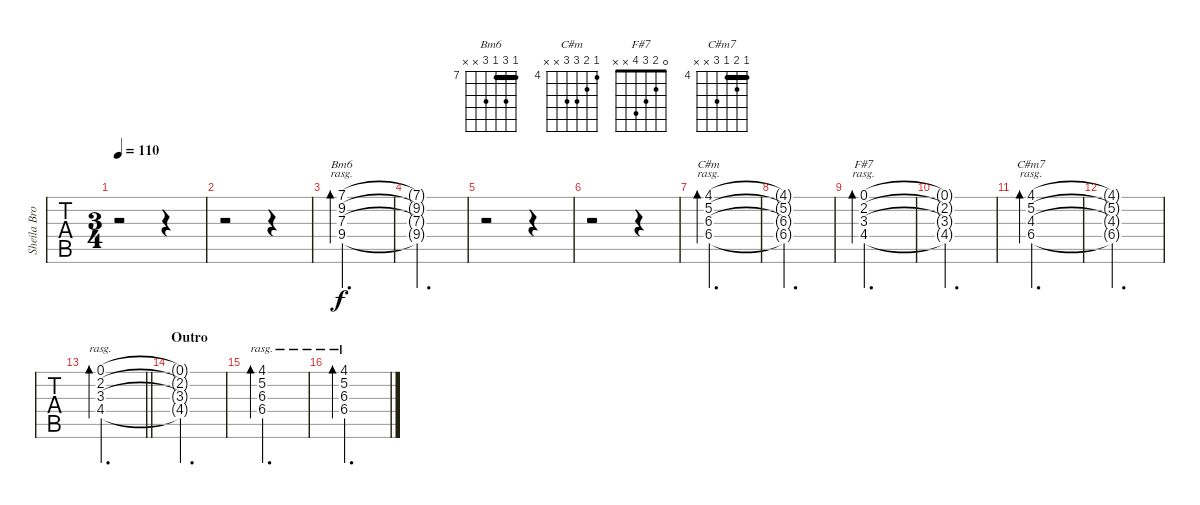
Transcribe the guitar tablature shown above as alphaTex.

\track ("Sheila Bromberrg's harp arr. for guitar" "Sheila Bro") {instrument orchestralharp}
\staff {tabs}
\tuning (E4 B3 G3 D3 A2 E2) {hide}
\chord ("Bm6" 7 9 7 9 x x) {firstfret 7 barre 7}
\chord ("C#m" 4 5 6 6 x x) {firstfret 4}
\chord ("F#7" 0 2 3 4 x x)
\chord ("C#m7" 4 5 4 6 x x) {firstfret 4 barre 4}
\ts (3 4)
\tempo 110
\clef g2
\ks e
r.2{dy f} r.4 |
r.2 r.4 |
(7.1 9.2 7.3 9.4).2{d bd 60 ch "Bm6" rasg ii} |
(7.1{t} 9.2{t} 7.3{t} 9.4{t}).2{d} |
r.2 r.4 |
r.2 r.4 |
(4.1 5.2 6.3 6.4).2{d bd 60 ch "C#m" rasg ii} |
(4.1{t} 5.2{t} 6.3{t} 6.4{t}).2{d} |
(0.1 2.2 3.3 4.4).2{d bd 60 ch "F#7" rasg ii} |
(0.1{t} 2.2{t} 3.3{t} 4.4{t}).2{d} |
(4.1 5.2 4.3 6.4).2{d bd 60 ch "C#m7" rasg ii} |
(4.1{t} 5.2{t} 4.3{t} 6.4{t}).2{d} |
\barLineRight lightlight
(0.1 2.2 3.3 4.4).2{d bd 60 rasg ii} |
\section ("" "Outro")
(0.1{t} 2.2{t} 3.3{t} 4.4{t}).2{d} |
(4.1 5.2 6.3 6.4).2{d bd 60 rasg ii} |
(4.1 5.2 6.3 6.4).2{d bd 60 rasg ii}
